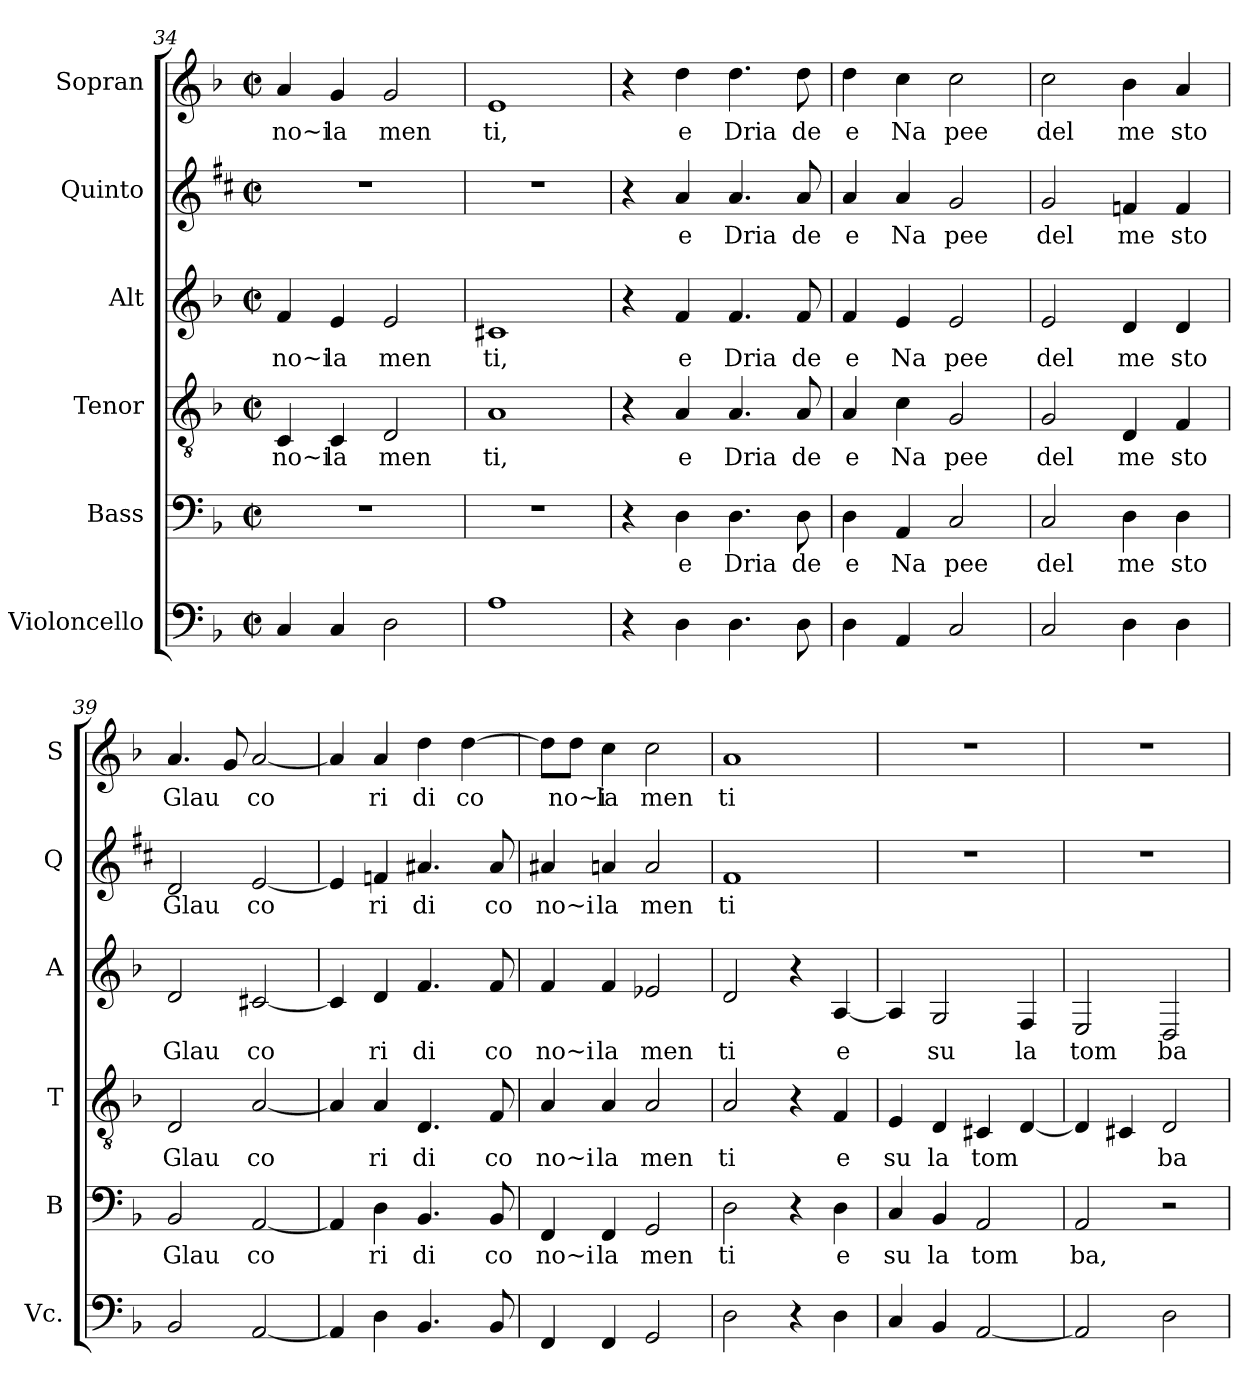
**kern	**kern	**text	**kern	**text	**kern	**text	**kern	**text	**kern	**text
*part6	*part5	*part5	*part4	*part4	*part3	*part3	*part2	*part2	*part1	*part1
*staff6	*staff5	*staff5	*staff4	*staff4	*staff3	*staff3	*staff2	*staff2	*staff1	*staff1
*I"Violoncello	*I"Bass	*	*I"Tenor	*	*I"Alt	*	*I"Quinto	*	*I"Sopran	*
*I'Vc.	*I'B	*	*I'T	*	*I'A	*	*I'Q	*	*I'S	*
*clefF4	*clefF4	*	*clefGv2	*	*clefG2	*	*clefG2	*	*clefG2	*
*k[b-]	*k[b-]	*	*k[b-]	*	*k[b-]	*	*k[f#c#]	*	*k[b-]	*
*M2/2	*M2/2	*	*M2/2	*	*M2/2	*	*M2/2	*	*M2/2	*
*met(c|)	*met(c|)	*	*met(c|)	*	*met(c|)	*	*met(c|)	*	*met(c|)	*
=34	=34	=34	=34	=34	=34	=34	=34	=34	=34	=34
!	!	!	!	!LO:LY:b	!	!LO:LY:b	!	!	!	!LO:LY:b
4C/	1r	.	4C/	no~i	4f/	no~i	1r	.	4a/	no~i
!	!	!	!	!LO:LY:b	!	!LO:LY:b	!	!	!	!LO:LY:b
4C/	.	.	4C/	la	4e/	la	.	.	4g/	la
!	!	!	!	!LO:LY:b	!	!LO:LY:b	!	!	!	!LO:LY:b
2D\	.	.	2D/	men	2e/	men	.	.	2g/	men
=35	=35	=35	=35	=35	=35	=35	=35	=35	=35	=35
!	!	!	!	!LO:LY:b	!	!LO:LY:b	!	!	!	!LO:LY:b
1A	1r	.	1A	ti,	1c#X	ti,	1r	.	1e	ti,
=36	=36	=36	=36	=36	=36	=36	=36	=36	=36	=36
4r	4r	.	4r	.	4r	.	4r	.	4r	.
!	!	!LO:LY:b	!	!LO:LY:b	!	!LO:LY:b	!	!LO:LY:b	!	!LO:LY:b
4D\	4D\	e	4A/	e	4f/	e	4a/	e	4dd\	e
!	!	!LO:LY:b	!	!LO:LY:b	!	!LO:LY:b	!	!LO:LY:b	!	!LO:LY:b
4.D\	4.D\	Dria	4.A/	Dria	4.f/	Dria	4.a/	Dria	4.dd\	Dria
!	!	!LO:LY:b	!	!LO:LY:b	!	!LO:LY:b	!	!LO:LY:b	!	!LO:LY:b
8D\	8D\	de	8A/	de	8f/	de	8a/	de	8dd\	de
!!LO:PB:g=z
=37	=37	=37	=37	=37	=37	=37	=37	=37	=37	=37
!	!	!LO:LY:b	!	!LO:LY:b	!	!LO:LY:b	!	!LO:LY:b	!	!LO:LY:b
4D\	4D\	e	4A/	e	4f/	e	4a/	e	4dd\	e
!	!	!LO:LY:b	!	!LO:LY:b	!	!LO:LY:b	!	!LO:LY:b	!	!LO:LY:b
4AA/	4AA/	Na	4c\	Na	4e/	Na	4a/	Na	4cc\	Na
!	!	!LO:LY:b	!	!LO:LY:b	!	!LO:LY:b	!	!LO:LY:b	!	!LO:LY:b
2C/	2C/	pee	2G/	pee	2e/	pee	2g/	pee	2cc\	pee
=38	=38	=38	=38	=38	=38	=38	=38	=38	=38	=38
!	!	!LO:LY:b	!	!LO:LY:b	!	!LO:LY:b	!	!LO:LY:b	!	!LO:LY:b
2C/	2C/	del	2G/	del	2e/	del	2g/	del	2cc\	del
!	!	!LO:LY:b	!	!LO:LY:b	!	!LO:LY:b	!	!LO:LY:b	!	!LO:LY:b
4D\	4D\	me	4D/	me	4d/	me	4fn/	me	4b-\	me
!	!	!LO:LY:b	!	!LO:LY:b	!	!LO:LY:b	!	!LO:LY:b	!	!LO:LY:b
4D\	4D\	sto	4F/	sto	4d/	sto	4f/	sto	4a/	sto
=39	=39	=39	=39	=39	=39	=39	=39	=39	=39	=39
!	!	!LO:LY:b	!	!LO:LY:b	!	!LO:LY:b	!	!LO:LY:b	!	!LO:LY:b
2BB-/	2BB-/	Glau	2D/	Glau	2d/	Glau	2d/	Glau	4.a/	Glau
.	.	.	.	.	.	.	.	.	8g/	.
!	!	!LO:LY:b	!	!LO:LY:b	!	!LO:LY:b	!	!LO:LY:b	!	!LO:LY:b
[2AA/	[2AA/	co	[2A/	co	[2c#X/	co	[2e/	co	[2a/	co
=40	=40	=40	=40	=40	=40	=40	=40	=40	=40	=40
4AA/]	4AA/]	.	4A/]	.	4c#/]	.	4e/]	.	4a/]	.
!	!	!LO:LY:b	!	!LO:LY:b	!	!LO:LY:b	!	!LO:LY:b	!	!LO:LY:b
4D\	4D\	ri	4A/	ri	4d/	ri	4fn/	ri	4a/	ri
!	!	!LO:LY:b	!	!LO:LY:b	!	!LO:LY:b	!	!LO:LY:b	!	!LO:LY:b
4.BB-/	4.BB-/	di	4.D/	di	4.f/	di	4.a#X/	di	4dd\	di
!	!	!	!	!	!	!	!	!	!	!LO:LY:b
.	.	.	.	.	.	.	.	.	[4dd\	co
!	!	!LO:LY:b	!	!LO:LY:b	!	!LO:LY:b	!	!LO:LY:b	!	!
8BB-/	8BB-/	co	8F/	co	8f/	co	8a#/	co	.	.
=41	=41	=41	=41	=41	=41	=41	=41	=41	=41	=41
!	!	!LO:LY:b	!	!LO:LY:b	!	!LO:LY:b	!	!LO:LY:b	!	!
4FF/	4FF/	no~i	4A/	no~i	4f/	no~i	4a#X/	no~i	8dd\L]	.
!	!	!	!	!	!	!	!	!	!	!LO:LY:b
.	.	.	.	.	.	.	.	.	8dd\J	no~i
!	!	!LO:LY:b	!	!LO:LY:b	!	!LO:LY:b	!	!LO:LY:b	!	!LO:LY:b
4FF/	4FF/	la	4A/	la	4f/	la	4an/	la	4cc\	la
!	!	!LO:LY:b	!	!LO:LY:b	!	!LO:LY:b	!	!LO:LY:b	!	!LO:LY:b
2GG/	2GG/	men	2A/	men	2e-X/	men	2a/	men	2cc\	men
=42	=42	=42	=42	=42	=42	=42	=42	=42	=42	=42
!	!	!LO:LY:b	!	!LO:LY:b	!	!LO:LY:b	!	!LO:LY:b	!	!LO:LY:b
2D\	2D\	ti	2A/	ti	2d/	ti	1f#	ti	1a	ti
4r	4r	.	4r	.	4r	.	.	.	.	.
!	!	!LO:LY:b	!	!LO:LY:b	!	!LO:LY:b	!	!	!	!
4D\	4D\	e	4F/	e	[4A/	e	.	.	.	.
!!LO:LB:g=z
=43	=43	=43	=43	=43	=43	=43	=43	=43	=43	=43
!	!	!LO:LY:b	!	!LO:LY:b	!	!	!	!	!	!
4C/	4C/	su	4E/	su	4A/]	.	1r	.	1r	.
!	!	!LO:LY:b	!	!LO:LY:b	!	!LO:LY:b	!	!	!	!
4BB-/	4BB-/	la	4D/	la	2G/	su	.	.	.	.
!	!	!LO:LY:b	!	!LO:LY:b	!	!	!	!	!	!
[2AA/	2AA/	tom	4C#X/	tom	.	.	.	.	.	.
!	!	!	!	!	!	!LO:LY:b	!	!	!	!
.	.	.	[4D/	.	4F/	la	.	.	.	.
=44	=44	=44	=44	=44	=44	=44	=44	=44	=44	=44
!	!	!LO:LY:b	!	!	!	!LO:LY:b	!	!	!	!
2AA/]	2AA/	ba,	4D/]	.	2E/	tom	1r	.	1r	.
.	.	.	4C#X/	.	.	.	.	.	.	.
!	!	!	!	!LO:LY:b	!	!LO:LY:b	!	!	!	!
2D\	2r	.	2D/	ba	2D/	ba	.	.	.	.
=	=	=	=	=	=	=	=	=	=	=
*-	*-	*-	*-	*-	*-	*-	*-	*-	*-	*-
